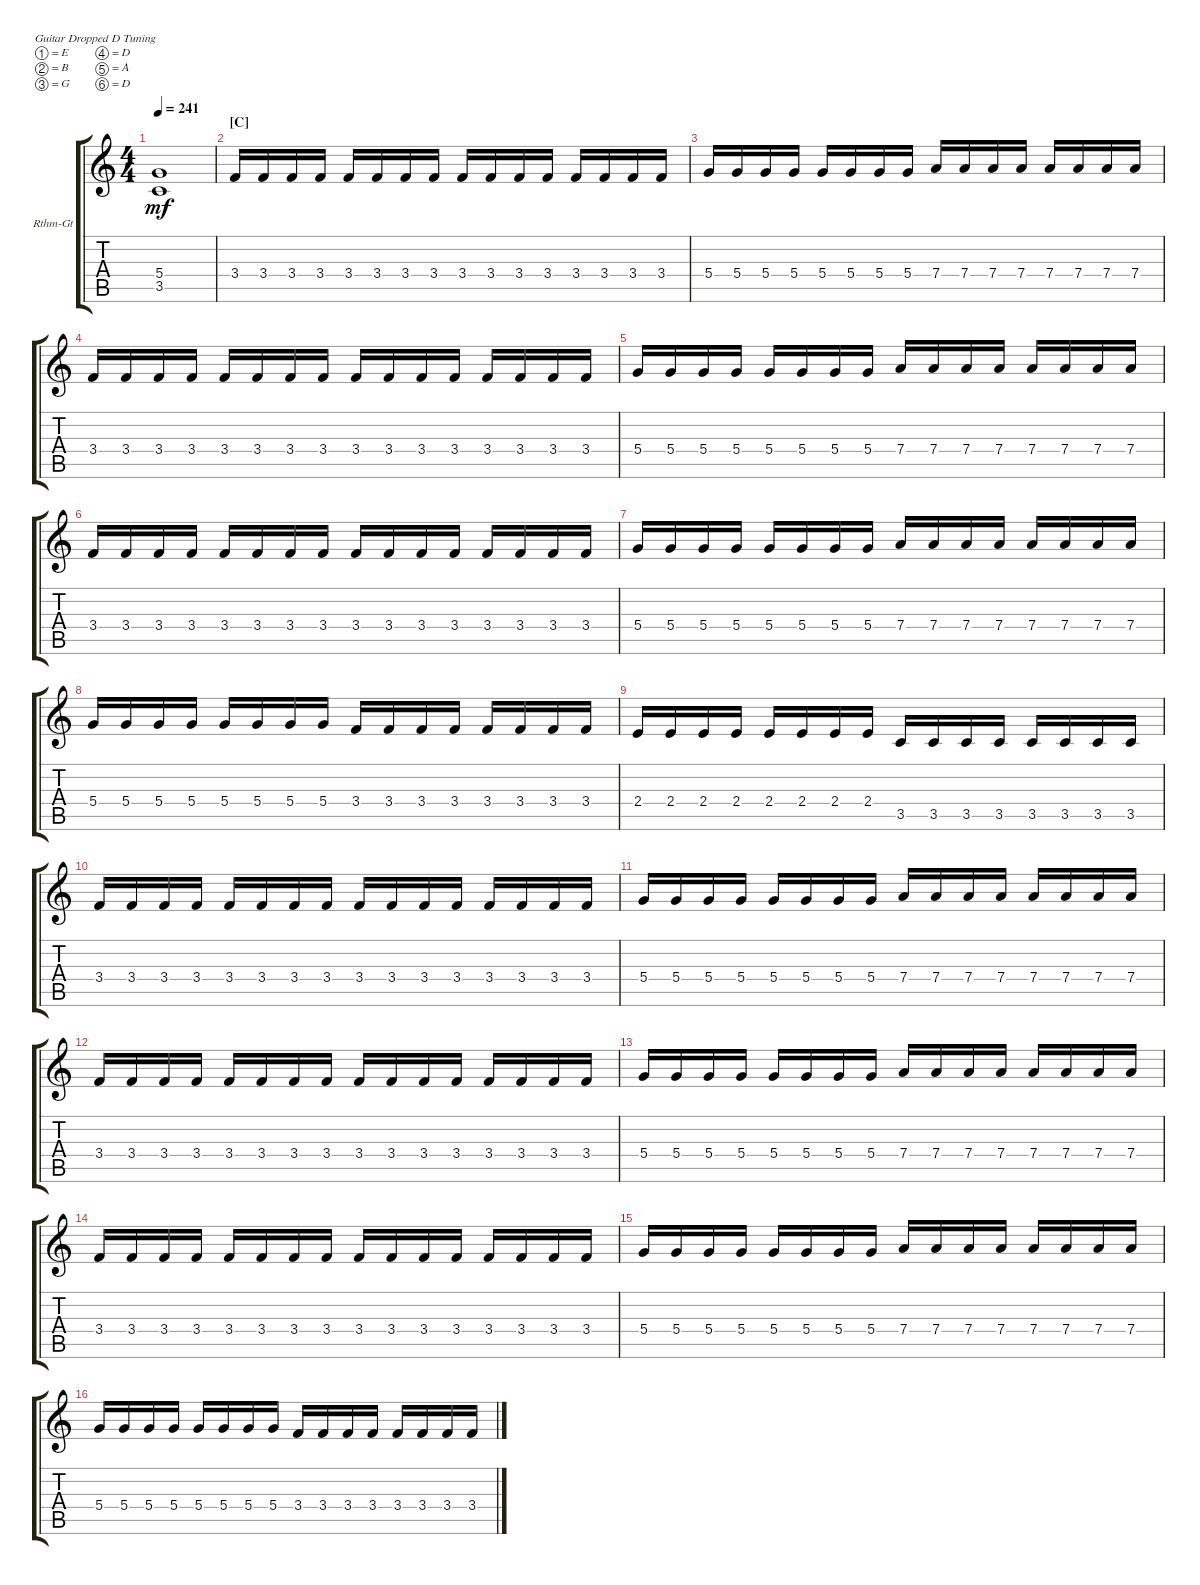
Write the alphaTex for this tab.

\defaultSystemsLayout 4
\bracketExtendMode groupsimilarinstruments
\firstSystemTrackNameOrientation horizontal
\otherSystemsTrackNameOrientation horizontal
\track ("Electric Guitar (Rhythm)" "Rthm-Gt") {instrument overdrivenguitar}
\staff {score tabs}
\tuning (E4 B3 G3 D3 A2 D2)
\ts (4 4)
\tempo 241
\clef g2
\ks c
(3.5 5.4).1{dy mf} |
\section ("C" "")
3.4.16 3.4.16 3.4.16 3.4.16 3.4.16 3.4.16 3.4.16 3.4.16 3.4.16 3.4.16 3.4.16 3.4.16 3.4.16 3.4.16 3.4.16 3.4.16 |
5.4.16 5.4.16 5.4.16 5.4.16 5.4.16 5.4.16 5.4.16 5.4.16 7.4.16 7.4.16 7.4.16 7.4.16 7.4.16 7.4.16 7.4.16 7.4.16 |
3.4.16 3.4.16 3.4.16 3.4.16 3.4.16 3.4.16 3.4.16 3.4.16 3.4.16 3.4.16 3.4.16 3.4.16 3.4.16 3.4.16 3.4.16 3.4.16 |
5.4.16 5.4.16 5.4.16 5.4.16 5.4.16 5.4.16 5.4.16 5.4.16 7.4.16 7.4.16 7.4.16 7.4.16 7.4.16 7.4.16 7.4.16 7.4.16 |
3.4.16 3.4.16 3.4.16 3.4.16 3.4.16 3.4.16 3.4.16 3.4.16 3.4.16 3.4.16 3.4.16 3.4.16 3.4.16 3.4.16 3.4.16 3.4.16 |
5.4.16 5.4.16 5.4.16 5.4.16 5.4.16 5.4.16 5.4.16 5.4.16 7.4.16 7.4.16 7.4.16 7.4.16 7.4.16 7.4.16 7.4.16 7.4.16 |
5.4.16 5.4.16 5.4.16 5.4.16 5.4.16 5.4.16 5.4.16 5.4.16 3.4.16 3.4.16 3.4.16 3.4.16 3.4.16 3.4.16 3.4.16 3.4.16 |
2.4.16 2.4.16 2.4.16 2.4.16 2.4.16 2.4.16 2.4.16 2.4.16 3.5.16 3.5.16 3.5.16 3.5.16 3.5.16 3.5.16 3.5.16 3.5.16 |
3.4.16 3.4.16 3.4.16 3.4.16 3.4.16 3.4.16 3.4.16 3.4.16 3.4.16 3.4.16 3.4.16 3.4.16 3.4.16 3.4.16 3.4.16 3.4.16 |
5.4.16 5.4.16 5.4.16 5.4.16 5.4.16 5.4.16 5.4.16 5.4.16 7.4.16 7.4.16 7.4.16 7.4.16 7.4.16 7.4.16 7.4.16 7.4.16 |
3.4.16 3.4.16 3.4.16 3.4.16 3.4.16 3.4.16 3.4.16 3.4.16 3.4.16 3.4.16 3.4.16 3.4.16 3.4.16 3.4.16 3.4.16 3.4.16 |
5.4.16 5.4.16 5.4.16 5.4.16 5.4.16 5.4.16 5.4.16 5.4.16 7.4.16 7.4.16 7.4.16 7.4.16 7.4.16 7.4.16 7.4.16 7.4.16 |
3.4.16 3.4.16 3.4.16 3.4.16 3.4.16 3.4.16 3.4.16 3.4.16 3.4.16 3.4.16 3.4.16 3.4.16 3.4.16 3.4.16 3.4.16 3.4.16 |
5.4.16 5.4.16 5.4.16 5.4.16 5.4.16 5.4.16 5.4.16 5.4.16 7.4.16 7.4.16 7.4.16 7.4.16 7.4.16 7.4.16 7.4.16 7.4.16 |
5.4.16 5.4.16 5.4.16 5.4.16 5.4.16 5.4.16 5.4.16 5.4.16 3.4.16 3.4.16 3.4.16 3.4.16 3.4.16 3.4.16 3.4.16 3.4.16
